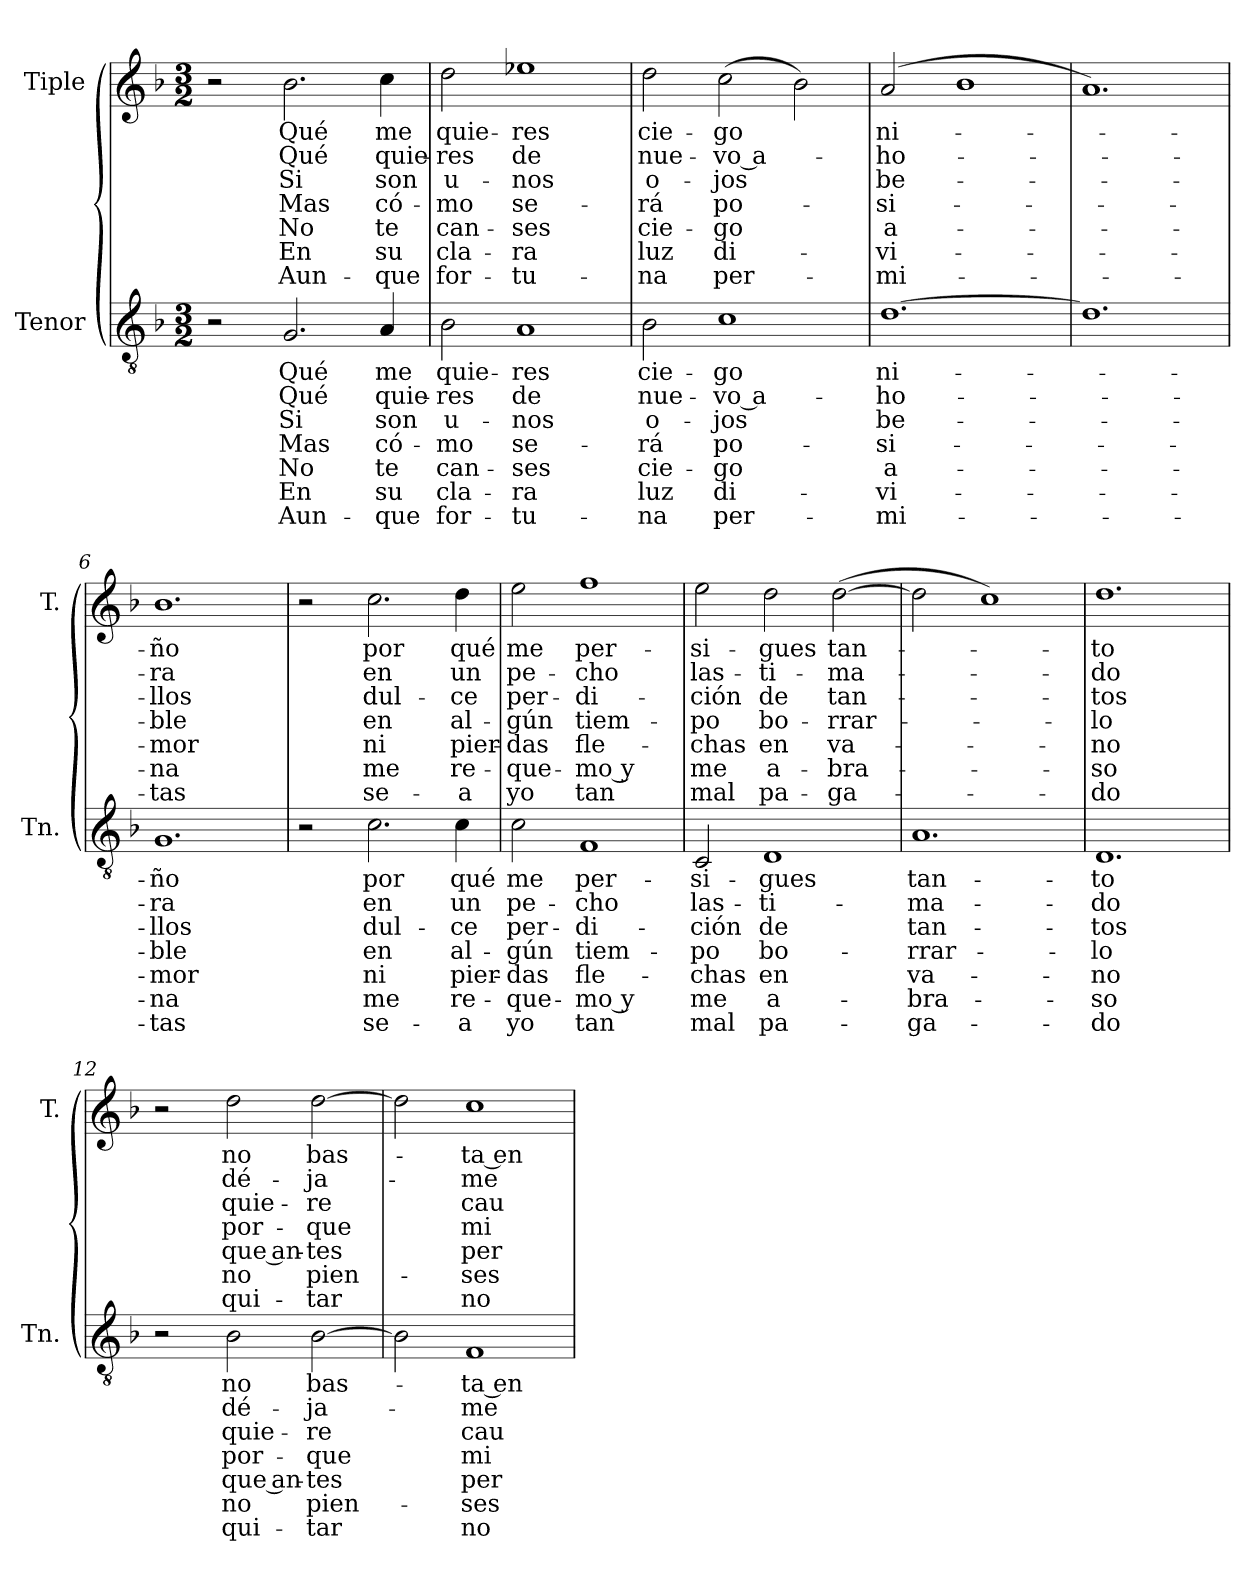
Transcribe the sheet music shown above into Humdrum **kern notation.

**kern	**text	**text	**text	**text	**text	**text	**text	**kern	**text	**text	**text	**text	**text	**text	**text
*part2	*part2	*part2	*part2	*part2	*part2	*part2	*part2	*part1	*part1	*part1	*part1	*part1	*part1	*part1	*part1
*staff2	*staff2	*staff2	*staff2	*staff2	*staff2	*staff2	*staff2	*staff1	*staff1	*staff1	*staff1	*staff1	*staff1	*staff1	*staff1
*I"Tenor	*	*	*	*	*	*	*	*I"Tiple	*	*	*	*	*	*	*
*I'Tn.	*	*	*	*	*	*	*	*I'T.	*	*	*	*	*	*	*
*clefGv2	*	*	*	*	*	*	*	*clefG2	*	*	*	*	*	*	*
*k[b-]	*	*	*	*	*	*	*	*k[b-]	*	*	*	*	*	*	*
*M3/2	*	*	*	*	*	*	*	*M3/2	*	*	*	*	*	*	*
=1	=1	=1	=1	=1	=1	=1	=1	=1	=1	=1	=1	=1	=1	=1	=1
2r	.	.	.	.	.	.	.	2r	.	.	.	.	.	.	.
2.G	Qué	Qué	Si	Mas	No	En	Aun-	2.b-	Qué	Qué	Si	Mas	No	En	Aun-
4A	me	quie-	son	có-	te	su	-que	4cc	me	quie-	son	có-	te	su	-que
=2	=2	=2	=2	=2	=2	=2	=2	=2	=2	=2	=2	=2	=2	=2	=2
2B-	quie-	-res	u-	-mo	can-	cla-	for-	2dd	quie-	-res	u-	-mo	can-	cla-	for-
1A	-res	de	-nos	se-	-ses	-ra	-tu-	1ee-X	-res	de	-nos	se-	-ses	-ra	-tu-
=3	=3	=3	=3	=3	=3	=3	=3	=3	=3	=3	=3	=3	=3	=3	=3
2B-	cie-	nue-	o-	-rá	cie-	luz	-na	2dd	cie-	nue-	o-	-rá	cie-	luz	-na
1c	-go	vo a-	-jos	po-	-go	di-	per-	(2cc	-go	vo a-	-jos	po-	-go	di-	per-
.	.	.	.	.	.	.	.	2b-)	.	.	.	.	.	.	.
=4	=4	=4	=4	=4	=4	=4	=4	=4	=4	=4	=4	=4	=4	=4	=4
[1.d	ni-	-ho-	be-	-si-	a-	-vi-	-mi-	(2a	ni-	-ho-	be-	-si-	a-	-vi-	-mi-
.	.	.	.	.	.	.	.	1b-	.	.	.	.	.	.	.
=5	=5	=5	=5	=5	=5	=5	=5	=5	=5	=5	=5	=5	=5	=5	=5
1.d]	.	.	.	.	.	.	.	1.a)	.	.	.	.	.	.	.
=6	=6	=6	=6	=6	=6	=6	=6	=6	=6	=6	=6	=6	=6	=6	=6
1.G	-ño	-ra	-llos	-ble	-mor	-na	-tas	1.b-	-ño	-ra	-llos	-ble	-mor	-na	-tas
=7	=7	=7	=7	=7	=7	=7	=7	=7	=7	=7	=7	=7	=7	=7	=7
2r	.	.	.	.	.	.	.	2r	.	.	.	.	.	.	.
2.c	por	en	dul-	en	ni	me	se-	2.cc	por	en	dul-	en	ni	me	se-
4c	qué	un	-ce	al-	pier-	re-	-a	4dd	qué	un	-ce	al-	pier-	re-	-a
=8	=8	=8	=8	=8	=8	=8	=8	=8	=8	=8	=8	=8	=8	=8	=8
2c	me	pe-	per-	-gún	-das	-que-	yo	2ee	me	pe-	per-	-gún	-das	-que-	yo
1F	per-	-cho	-di-	tiem-	fle-	-mo y	tan	1ff	per-	-cho	-di-	tiem-	fle-	-mo y	tan
=9	=9	=9	=9	=9	=9	=9	=9	=9	=9	=9	=9	=9	=9	=9	=9
2C	-si-	las-	-ción	-po	-chas	me	mal	2ee	-si-	las-	-ción	-po	-chas	me	mal
1D	-gues	-ti-	de	bo-	en	a-	pa-	2dd	-gues	-ti-	de	bo-	en	a-	pa-
.	.	.	.	.	.	.	.	([2dd	tan-	-ma-	tan-	-rrar-	va-	-bra-	-ga-
=10	=10	=10	=10	=10	=10	=10	=10	=10	=10	=10	=10	=10	=10	=10	=10
1.A	tan-	-ma-	tan-	-rrar-	va-	-bra-	-ga-	2dd]	.	.	.	.	.	.	.
.	.	.	.	.	.	.	.	1cc)	.	.	.	.	.	.	.
=11	=11	=11	=11	=11	=11	=11	=11	=11	=11	=11	=11	=11	=11	=11	=11
1.D	-to	-do	-tos	-lo	-no	-so	-do	1.dd	-to	-do	-tos	-lo	-no	-so	-do
=12	=12	=12	=12	=12	=12	=12	=12	=12	=12	=12	=12	=12	=12	=12	=12
2r	.	.	.	.	.	.	.	2r	.	.	.	.	.	.	.
2B-	no	dé-	quie-	por-	que an-	no	qui-	2dd	no	dé-	quie-	por-	que an-	no	qui-
[2B-	bas-	-ja-	-re	-que	-tes	pien-	-tar	[2dd	bas-	-ja-	-re	-que	-tes	pien-	-tar
=13	=13	=13	=13	=13	=13	=13	=13	=13	=13	=13	=13	=13	=13	=13	=13
2B-]	.	.	.	.	.	.	.	2dd]	.	.	.	.	.	.	.
1F	-ta en	-me	cau-	mi	per-	-ses	no	1cc	-ta en	-me	cau-	mi	per-	-ses	no
=	=	=	=	=	=	=	=	=	=	=	=	=	=	=	=
*-	*-	*-	*-	*-	*-	*-	*-	*-	*-	*-	*-	*-	*-	*-	*-
